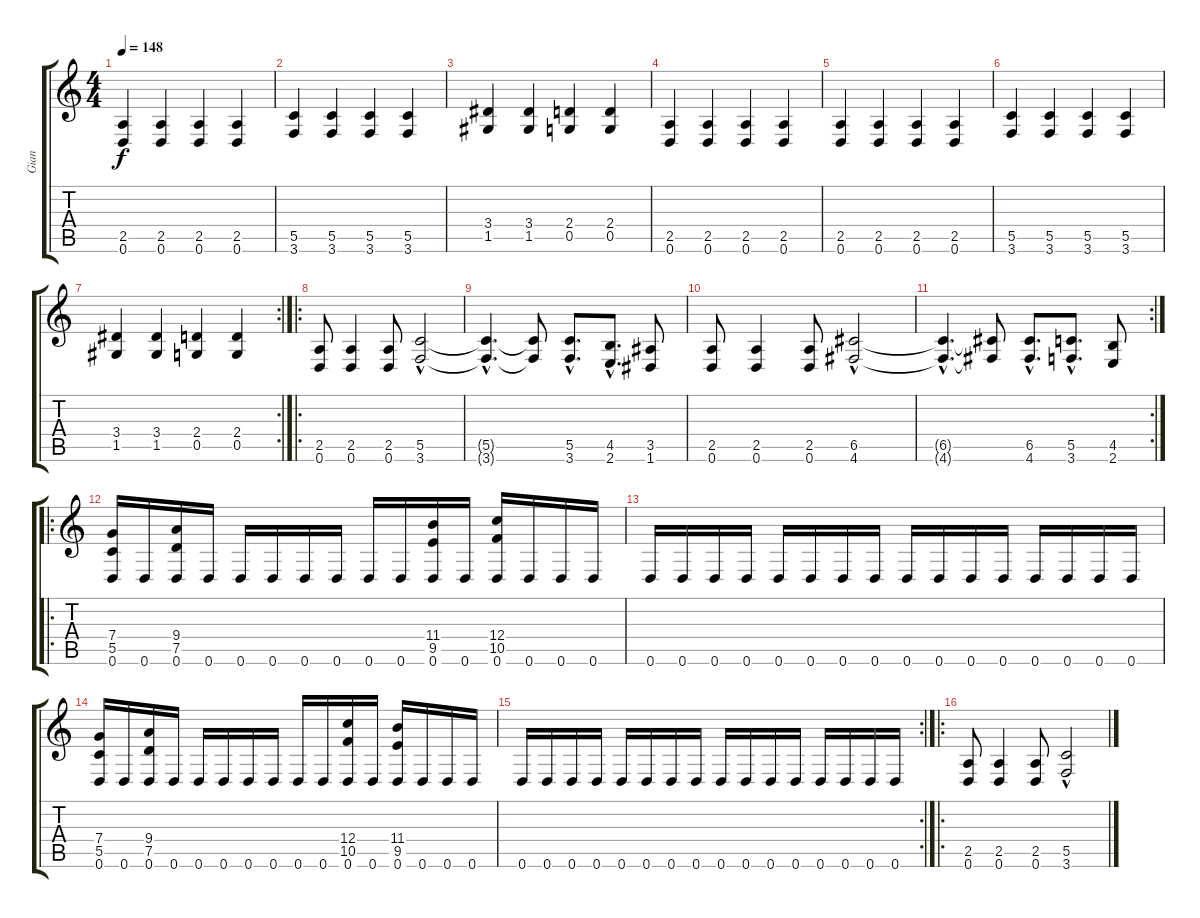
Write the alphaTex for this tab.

\track ("Gian" "Gian") {instrument overdrivenguitar}
\staff {score tabs}
\tuning (D4 A3 F3 C3 G2 D2) {hide}
\ts (4 4)
\tempo 148
\clef g2
\ks c
(2.5 0.6).4{dy f} (2.5 0.6).4 (2.5 0.6).4 (2.5 0.6).4 |
(5.5 3.6).4 (5.5 3.6).4 (5.5 3.6).4 (5.5 3.6).4 |
(3.4 1.5).4 (3.4 1.5).4 (2.4 0.5).4 (2.4 0.5).4 |
(2.5 0.6).4 (2.5 0.6).4 (2.5 0.6).4 (2.5 0.6).4 |
(2.5 0.6).4 (2.5 0.6).4 (2.5 0.6).4 (2.5 0.6).4 |
(5.5 3.6).4 (5.5 3.6).4 (5.5 3.6).4 (5.5 3.6).4 |
\rc 2
(3.4 1.5).4 (3.4 1.5).4 (2.4 0.5).4 (2.4 0.5).4 |
\ro
(2.5 0.6).8 (2.5 0.6).4 (2.5 0.6).8 (5.5 3.6{hac}).2 |
(5.5{hac t} 3.6{hac t}).4{d} (5.5{t} 3.6{t}).8 (5.5{hac} 3.6{hac}).8{d} (4.5{hac} 2.6{hac}).8{d} (3.5 1.6).8 |
(2.5 0.6).8 (2.5 0.6).4 (2.5 0.6).8 (6.5{hac} 4.6{hac}).2 |
\rc 2
(6.5{hac t} 4.6{hac t}).4{d} (6.5{t} 4.6{t}).8 (6.5{hac} 4.6{hac}).8{d} (5.5{hac} 3.6{hac}).8{d} (4.5 2.6).8 |
\ro
(7.4 5.5 0.6).16{volume 10} 0.6.16 (9.4 7.5 0.6).16 0.6.16 0.6.16 0.6.16 0.6.16 0.6.16 0.6.16 0.6.16 (11.4 9.5 0.6).16 0.6.16 (12.4 10.5 0.6).16 0.6.16 0.6.16 0.6.16 |
0.6.16 0.6.16 0.6.16 0.6.16 0.6.16 0.6.16 0.6.16 0.6.16 0.6.16 0.6.16 0.6.16 0.6.16 0.6.16 0.6.16 0.6.16 0.6.16 |
(7.4 5.5 0.6).16 0.6.16 (9.4 7.5 0.6).16 0.6.16 0.6.16 0.6.16 0.6.16 0.6.16 0.6.16 0.6.16 (12.4 10.5 0.6).16 0.6.16 (11.4 9.5 0.6).16 0.6.16 0.6.16 0.6.16 |
\rc 2
0.6.16 0.6.16 0.6.16 0.6.16 0.6.16 0.6.16 0.6.16 0.6.16 0.6.16 0.6.16 0.6.16 0.6.16 0.6.16 0.6.16 0.6.16 0.6.16 |
\ro
(2.5 0.6).8{volume 13} (2.5 0.6).4 (2.5 0.6).8 (5.5 3.6{hac}).2
